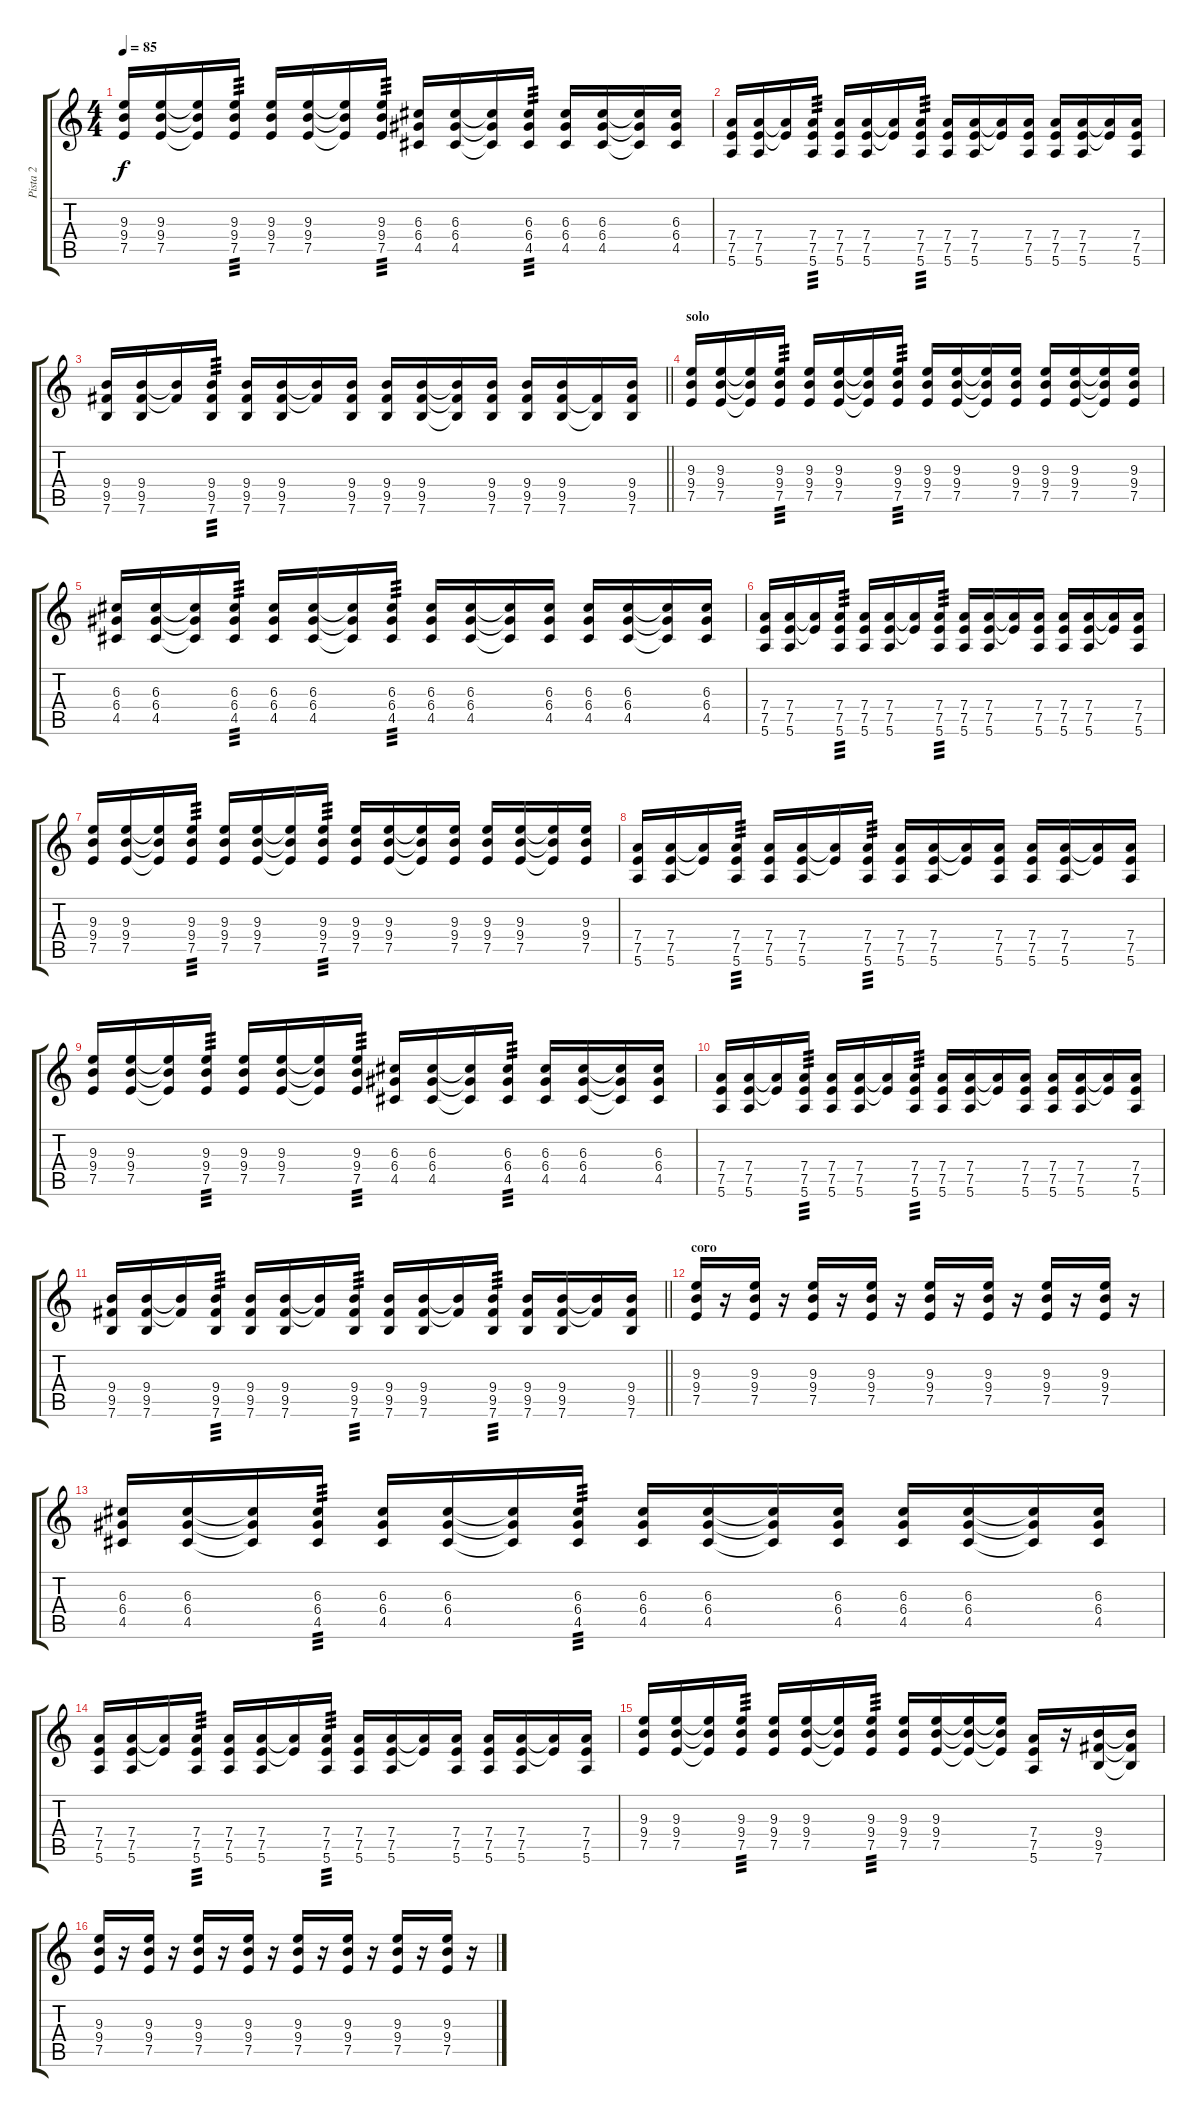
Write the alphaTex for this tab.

\track ("Pista 2" "Pista 2") {instrument distortionguitar}
\staff {score tabs}
\tuning (E4 B3 G3 D3 A2 E2) {hide}
\ts (4 4)
\tempo 85
\clef g2
\ks c
(9.3 9.4 7.5).16{dy f} (9.3 9.4 7.5).16 (9.3{t} 9.4{t} 7.5{t}).16 (9.3 9.4 7.5).16{tp 3} (9.3 9.4 7.5).16 (9.3 9.4 7.5).16 (9.3{t} 9.4{t} 7.5{t}).16 (9.3 9.4 7.5).16{tp 3} (6.3 6.4 4.5).16 (6.3 6.4 4.5).16 (6.3{t} 6.4{t} 4.5{t}).16 (6.3 6.4 4.5).16{tp 3} (6.3 6.4 4.5).16 (6.3 6.4 4.5).16 (6.3{t} 6.4{t} 4.5{t}).16 (6.3 6.4 4.5).16 |
(7.4 7.5 5.6).16 (7.4 7.5 5.6).16 (7.4{t} 7.5{t}).16 (7.4 7.5 5.6).16{tp 3} (7.4 7.5 5.6).16 (7.4 7.5 5.6).16 (7.4{t} 7.5{t}).16 (7.4 7.5 5.6).16{tp 3} (7.4 7.5 5.6).16 (7.4 7.5 5.6).16 (7.4{t} 7.5{t}).16 (7.4 7.5 5.6).16 (7.4 7.5 5.6).16 (7.4 7.5 5.6).16 (7.4{t} 7.5{t}).16 (7.4 7.5 5.6).16 |
\barLineRight lightlight
(9.4 9.5 7.6).16 (9.4 9.5 7.6).16 (9.4{t} 9.5{t}).16 (9.4 9.5 7.6).16{tp 3} (9.4 9.5 7.6).16 (9.4 9.5 7.6).16 (9.4{t} 9.5{t}).16 (9.4 9.5 7.6).16 (9.4 9.5 7.6).16 (9.4 9.5 7.6).16 (9.4{t} 9.5{t} 7.6{t}).16 (9.4 9.5 7.6).16 (9.4 9.5 7.6).16 (9.4 9.5 7.6).16 (9.5{t} 7.6{t}).16 (9.4 9.5 7.6).16{instrument overdrivenguitar} |
\section ("" "solo")
(9.3 9.4 7.5).16{volume 10 instrument distortionguitar} (9.3 9.4 7.5).16 (9.3{t} 9.4{t} 7.5{t}).16 (9.3 9.4 7.5).16{tp 3} (9.3 9.4 7.5).16 (9.3 9.4 7.5).16 (9.3{t} 9.4{t} 7.5{t}).16 (9.3 9.4 7.5).16{tp 3} (9.3 9.4 7.5).16 (9.3 9.4 7.5).16 (9.3{t} 9.4{t} 7.5{t}).16 (9.3 9.4 7.5).16 (9.3 9.4 7.5).16 (9.3 9.4 7.5).16 (9.3{t} 9.4{t} 7.5{t}).16 (9.3 9.4 7.5).16 |
(6.3 6.4 4.5).16 (6.3 6.4 4.5).16 (6.3{t} 6.4{t} 4.5{t}).16 (6.3 6.4 4.5).16{tp 3} (6.3 6.4 4.5).16 (6.3 6.4 4.5).16 (6.3{t} 6.4{t} 4.5{t}).16 (6.3 6.4 4.5).16{tp 3} (6.3 6.4 4.5).16 (6.3 6.4 4.5).16 (6.3{t} 6.4{t} 4.5{t}).16 (6.3 6.4 4.5).16 (6.3 6.4 4.5).16 (6.3 6.4 4.5).16 (6.3{t} 6.4{t} 4.5{t}).16 (6.3 6.4 4.5).16 |
(7.4 7.5 5.6).16 (7.4 7.5 5.6).16 (7.4{t} 7.5{t}).16 (7.4 7.5 5.6).16{tp 3} (7.4 7.5 5.6).16 (7.4 7.5 5.6).16 (7.4{t} 7.5{t}).16 (7.4 7.5 5.6).16{tp 3} (7.4 7.5 5.6).16 (7.4 7.5 5.6).16 (7.4{t} 7.5{t}).16 (7.4 7.5 5.6).16 (7.4 7.5 5.6).16 (7.4 7.5 5.6).16 (7.4{t} 7.5{t}).16 (7.4 7.5 5.6).16 |
(9.3 9.4 7.5).16 (9.3 9.4 7.5).16 (9.3{t} 9.4{t} 7.5{t}).16 (9.3 9.4 7.5).16{tp 3} (9.3 9.4 7.5).16 (9.3 9.4 7.5).16 (9.3{t} 9.4{t} 7.5{t}).16 (9.3 9.4 7.5).16{tp 3} (9.3 9.4 7.5).16 (9.3 9.4 7.5).16 (9.3{t} 9.4{t} 7.5{t}).16 (9.3 9.4 7.5).16 (9.3 9.4 7.5).16 (9.3 9.4 7.5).16 (9.3{t} 9.4{t} 7.5{t}).16 (9.3 9.4 7.5).16 |
(7.4 7.5 5.6).16 (7.4 7.5 5.6).16 (7.4{t} 7.5{t}).16 (7.4 7.5 5.6).16{tp 3} (7.4 7.5 5.6).16 (7.4 7.5 5.6).16 (7.4{t} 7.5{t}).16 (7.4 7.5 5.6).16{tp 3} (7.4 7.5 5.6).16 (7.4 7.5 5.6).16 (7.4{t} 7.5{t}).16 (7.4 7.5 5.6).16 (7.4 7.5 5.6).16 (7.4 7.5 5.6).16 (7.4{t} 7.5{t}).16 (7.4 7.5 5.6).16 |
(9.3 9.4 7.5).16 (9.3 9.4 7.5).16 (9.3{t} 9.4{t} 7.5{t}).16 (9.3 9.4 7.5).16{tp 3} (9.3 9.4 7.5).16 (9.3 9.4 7.5).16 (9.3{t} 9.4{t} 7.5{t}).16 (9.3 9.4 7.5).16{tp 3} (6.3 6.4 4.5).16 (6.3 6.4 4.5).16 (6.3{t} 6.4{t} 4.5{t}).16 (6.3 6.4 4.5).16{tp 3} (6.3 6.4 4.5).16 (6.3 6.4 4.5).16 (6.3{t} 6.4{t} 4.5{t}).16 (6.3 6.4 4.5).16 |
(7.4 7.5 5.6).16 (7.4 7.5 5.6).16 (7.4{t} 7.5{t}).16 (7.4 7.5 5.6).16{tp 3} (7.4 7.5 5.6).16 (7.4 7.5 5.6).16 (7.4{t} 7.5{t}).16 (7.4 7.5 5.6).16{tp 3} (7.4 7.5 5.6).16 (7.4 7.5 5.6).16 (7.4{t} 7.5{t}).16 (7.4 7.5 5.6).16 (7.4 7.5 5.6).16 (7.4 7.5 5.6).16 (7.4{t} 7.5{t}).16 (7.4 7.5 5.6).16 |
\barLineRight lightlight
(9.4 9.5 7.6).16 (9.4 9.5 7.6).16 (9.4{t} 9.5{t}).16 (9.4 9.5 7.6).16{tp 3} (9.4 9.5 7.6).16 (9.4 9.5 7.6).16 (9.4{t} 9.5{t}).16 (9.4 9.5 7.6).16{tp 3} (9.4 9.5 7.6).16 (9.4 9.5 7.6).16 (9.4{t} 9.5{t}).16 (9.4 9.5 7.6).16{tp 3} (9.4 9.5 7.6).16 (9.4 9.5 7.6).16 (9.4{t} 9.5{t}).16 (9.4 9.5 7.6).16 |
\section ("" "coro")
(9.3 9.4 7.5).16{instrument distortionguitar} r.16 (9.3 9.4 7.5).16 r.16 (9.3 9.4 7.5).16 r.16 (9.3 9.4 7.5).16 r.16 (9.3 9.4 7.5).16 r.16 (9.3 9.4 7.5).16 r.16 (9.3 9.4 7.5).16 r.16 (9.3 9.4 7.5).16 r.16 |
(6.3 6.4 4.5).16 (6.3 6.4 4.5).16 (6.3{t} 6.4{t} 4.5{t}).16 (6.3 6.4 4.5).16{tp 3} (6.3 6.4 4.5).16 (6.3 6.4 4.5).16 (6.3{t} 6.4{t} 4.5{t}).16 (6.3 6.4 4.5).16{tp 3} (6.3 6.4 4.5).16 (6.3 6.4 4.5).16 (6.3{t} 6.4{t} 4.5{t}).16 (6.3 6.4 4.5).16 (6.3 6.4 4.5).16 (6.3 6.4 4.5).16 (6.3{t} 6.4{t} 4.5{t}).16 (6.3 6.4 4.5).16 |
(7.4 7.5 5.6).16 (7.4 7.5 5.6).16 (7.4{t} 7.5{t}).16 (7.4 7.5 5.6).16{tp 3} (7.4 7.5 5.6).16 (7.4 7.5 5.6).16 (7.4{t} 7.5{t}).16 (7.4 7.5 5.6).16{tp 3} (7.4 7.5 5.6).16 (7.4 7.5 5.6).16 (7.4{t} 7.5{t}).16 (7.4 7.5 5.6).16 (7.4 7.5 5.6).16 (7.4 7.5 5.6).16 (7.4{t} 7.5{t}).16 (7.4 7.5 5.6).16 |
(9.3 9.4 7.5).16 (9.3 9.4 7.5).16 (9.3{t} 9.4{t} 7.5{t}).16 (9.3 9.4 7.5).16{tp 3} (9.3 9.4 7.5).16 (9.3 9.4 7.5).16 (9.3{t} 9.4{t} 7.5{t}).16 (9.3 9.4 7.5).16{tp 3} (9.3 9.4 7.5).16 (9.3 9.4 7.5).16 (9.3{t} 9.4{t} 7.5{t}).16 (9.3{t} 9.4{t} 7.5{t}).16 (7.4 7.5 5.6).16 r.16 (9.4 9.5 7.6).16 (9.4{t} 9.5{t} 7.6{t}).16 |
(9.3 9.4 7.5).16 r.16 (9.3 9.4 7.5).16 r.16 (9.3 9.4 7.5).16 r.16 (9.3 9.4 7.5).16 r.16 (9.3 9.4 7.5).16 r.16 (9.3 9.4 7.5).16 r.16 (9.3 9.4 7.5).16 r.16 (9.3 9.4 7.5).16 r.16
